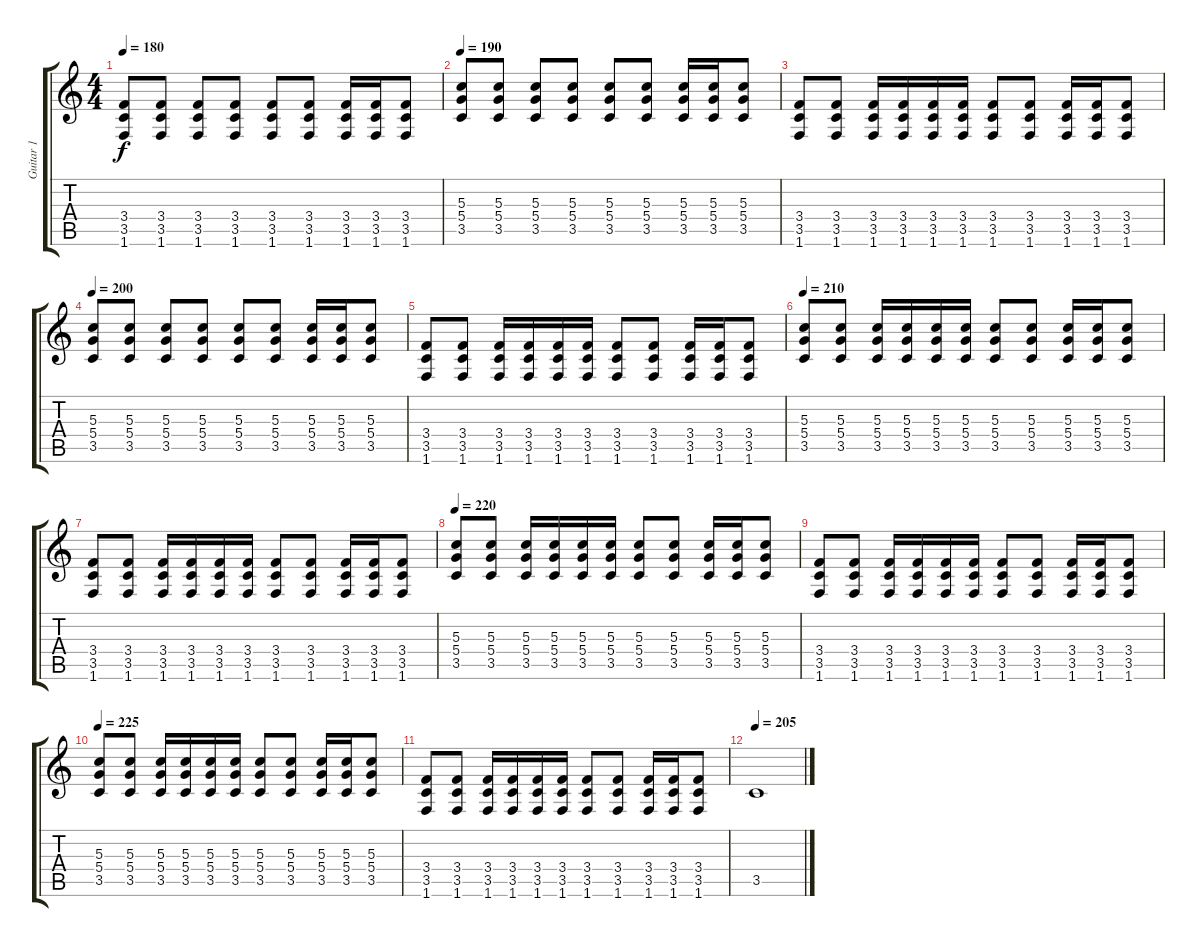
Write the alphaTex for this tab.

\track ("Guitar 1" "Guitar 1") {instrument acousticguitarsteel}
\staff {score tabs}
\tuning (E4 B3 G3 D3 A2 E2) {hide}
\ts (4 4)
\tempo 180
\clef g2
\ks c
(3.4 3.5 1.6).8{dy f} (3.4 3.5 1.6).8 (3.4 3.5 1.6).8 (3.4 3.5 1.6).8 (3.4 3.5 1.6).8 (3.4 3.5 1.6).8 (3.4 3.5 1.6).16 (3.4 3.5 1.6).16 (3.4 3.5 1.6).8 |
\tempo 190
(5.3 5.4 3.5).8 (5.3 5.4 3.5).8 (5.3 5.4 3.5).8 (5.3 5.4 3.5).8 (5.3 5.4 3.5).8 (5.3 5.4 3.5).8 (5.3 5.4 3.5).16 (5.3 5.4 3.5).16 (5.3 5.4 3.5).8 |
(3.4 3.5 1.6).8 (3.4 3.5 1.6).8 (3.4 3.5 1.6).16 (3.4 3.5 1.6).16 (3.4 3.5 1.6).16 (3.4 3.5 1.6).16 (3.4 3.5 1.6).8 (3.4 3.5 1.6).8 (3.4 3.5 1.6).16 (3.4 3.5 1.6).16 (3.4 3.5 1.6).8 |
\tempo 200
(5.3 5.4 3.5).8 (5.3 5.4 3.5).8 (5.3 5.4 3.5).8 (5.3 5.4 3.5).8 (5.3 5.4 3.5).8 (5.3 5.4 3.5).8 (5.3 5.4 3.5).16 (5.3 5.4 3.5).16 (5.3 5.4 3.5).8 |
(3.4 3.5 1.6).8 (3.4 3.5 1.6).8 (3.4 3.5 1.6).16 (3.4 3.5 1.6).16 (3.4 3.5 1.6).16 (3.4 3.5 1.6).16 (3.4 3.5 1.6).8 (3.4 3.5 1.6).8 (3.4 3.5 1.6).16 (3.4 3.5 1.6).16 (3.4 3.5 1.6).8 |
\tempo 210
(5.3 5.4 3.5).8 (5.3 5.4 3.5).8 (5.3 5.4 3.5).16 (5.3 5.4 3.5).16 (5.3 5.4 3.5).16 (5.3 5.4 3.5).16 (5.3 5.4 3.5).8 (5.3 5.4 3.5).8 (5.3 5.4 3.5).16 (5.3 5.4 3.5).16 (5.3 5.4 3.5).8 |
(3.4 3.5 1.6).8 (3.4 3.5 1.6).8 (3.4 3.5 1.6).16 (3.4 3.5 1.6).16 (3.4 3.5 1.6).16 (3.4 3.5 1.6).16 (3.4 3.5 1.6).8 (3.4 3.5 1.6).8 (3.4 3.5 1.6).16 (3.4 3.5 1.6).16 (3.4 3.5 1.6).8 |
\tempo 220
(5.3 5.4 3.5).8 (5.3 5.4 3.5).8 (5.3 5.4 3.5).16 (5.3 5.4 3.5).16 (5.3 5.4 3.5).16 (5.3 5.4 3.5).16 (5.3 5.4 3.5).8 (5.3 5.4 3.5).8 (5.3 5.4 3.5).16 (5.3 5.4 3.5).16 (5.3 5.4 3.5).8 |
(3.4 3.5 1.6).8 (3.4 3.5 1.6).8 (3.4 3.5 1.6).16 (3.4 3.5 1.6).16 (3.4 3.5 1.6).16 (3.4 3.5 1.6).16 (3.4 3.5 1.6).8 (3.4 3.5 1.6).8 (3.4 3.5 1.6).16 (3.4 3.5 1.6).16 (3.4 3.5 1.6).8 |
\tempo 225
(5.3 5.4 3.5).8 (5.3 5.4 3.5).8 (5.3 5.4 3.5).16 (5.3 5.4 3.5).16 (5.3 5.4 3.5).16 (5.3 5.4 3.5).16 (5.3 5.4 3.5).8 (5.3 5.4 3.5).8 (5.3 5.4 3.5).16 (5.3 5.4 3.5).16 (5.3 5.4 3.5).8 |
(3.4 3.5 1.6).8 (3.4 3.5 1.6).8 (3.4 3.5 1.6).16 (3.4 3.5 1.6).16 (3.4 3.5 1.6).16 (3.4 3.5 1.6).16 (3.4 3.5 1.6).8 (3.4 3.5 1.6).8 (3.4 3.5 1.6).16 (3.4 3.5 1.6).16 (3.4 3.5 1.6).8 |
\tempo 205
3.5.1
